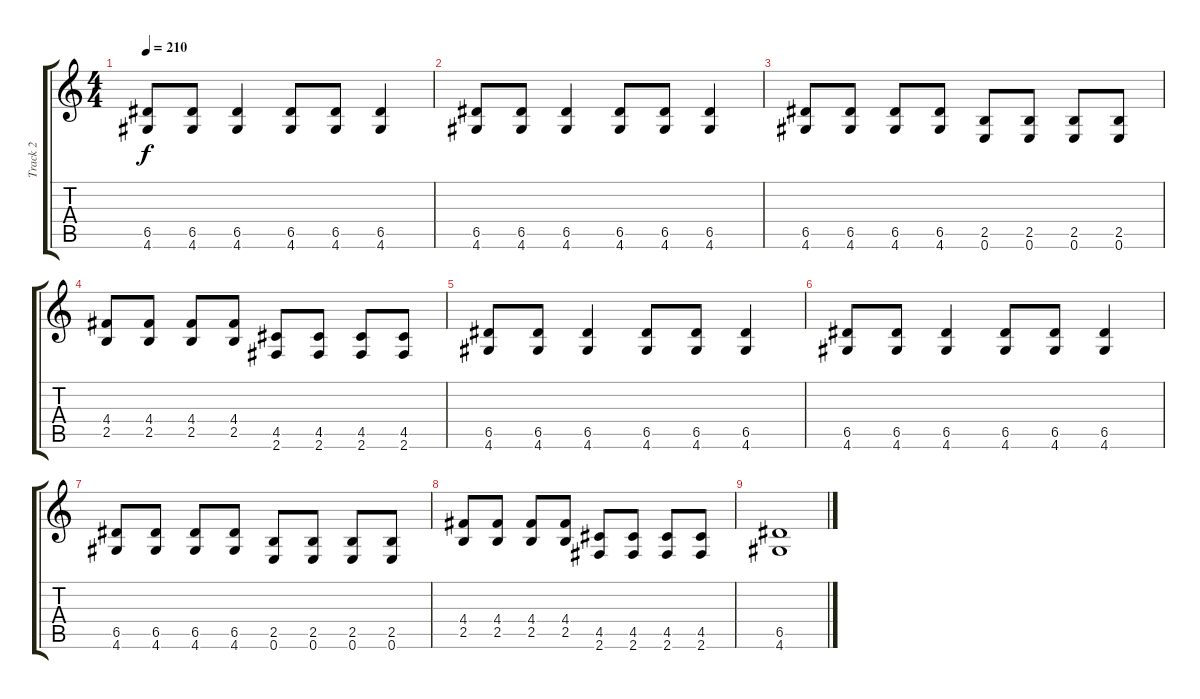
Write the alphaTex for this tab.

\track ("Track 2" "Track 2") {instrument overdrivenguitar}
\staff {score tabs}
\tuning (E4 B3 G3 D3 A2 E2) {hide}
\ts (4 4)
\tempo 210
\clef g2
\ks c
(6.5 4.6).8{dy f instrument electricguitarmuted} (6.5 4.6).8 (6.5 4.6).4{instrument overdrivenguitar} (6.5 4.6).8{instrument electricguitarmuted} (6.5 4.6).8 (6.5 4.6).4{instrument overdrivenguitar} |
(6.5 4.6).8{instrument electricguitarmuted} (6.5 4.6).8 (6.5 4.6).4{instrument overdrivenguitar} (6.5 4.6).8{instrument electricguitarmuted} (6.5 4.6).8 (6.5 4.6).4{instrument overdrivenguitar} |
(6.5 4.6).8 (6.5 4.6).8 (6.5 4.6).8 (6.5 4.6).8 (2.5 0.6).8 (2.5 0.6).8 (2.5 0.6).8 (2.5 0.6).8 |
(4.4 2.5).8 (4.4 2.5).8 (4.4 2.5).8 (4.4 2.5).8 (4.5 2.6).8 (4.5 2.6).8 (4.5 2.6).8 (4.5 2.6).8 |
(6.5 4.6).8{instrument electricguitarmuted} (6.5 4.6).8 (6.5 4.6).4{instrument overdrivenguitar} (6.5 4.6).8{instrument electricguitarmuted} (6.5 4.6).8 (6.5 4.6).4{instrument overdrivenguitar} |
(6.5 4.6).8{instrument electricguitarmuted} (6.5 4.6).8 (6.5 4.6).4{instrument overdrivenguitar} (6.5 4.6).8{instrument electricguitarmuted} (6.5 4.6).8 (6.5 4.6).4{instrument overdrivenguitar} |
(6.5 4.6).8 (6.5 4.6).8 (6.5 4.6).8 (6.5 4.6).8 (2.5 0.6).8 (2.5 0.6).8 (2.5 0.6).8 (2.5 0.6).8 |
(4.4 2.5).8 (4.4 2.5).8 (4.4 2.5).8 (4.4 2.5).8 (4.5 2.6).8 (4.5 2.6).8 (4.5 2.6).8 (4.5 2.6).8 |
(6.5 4.6).1
